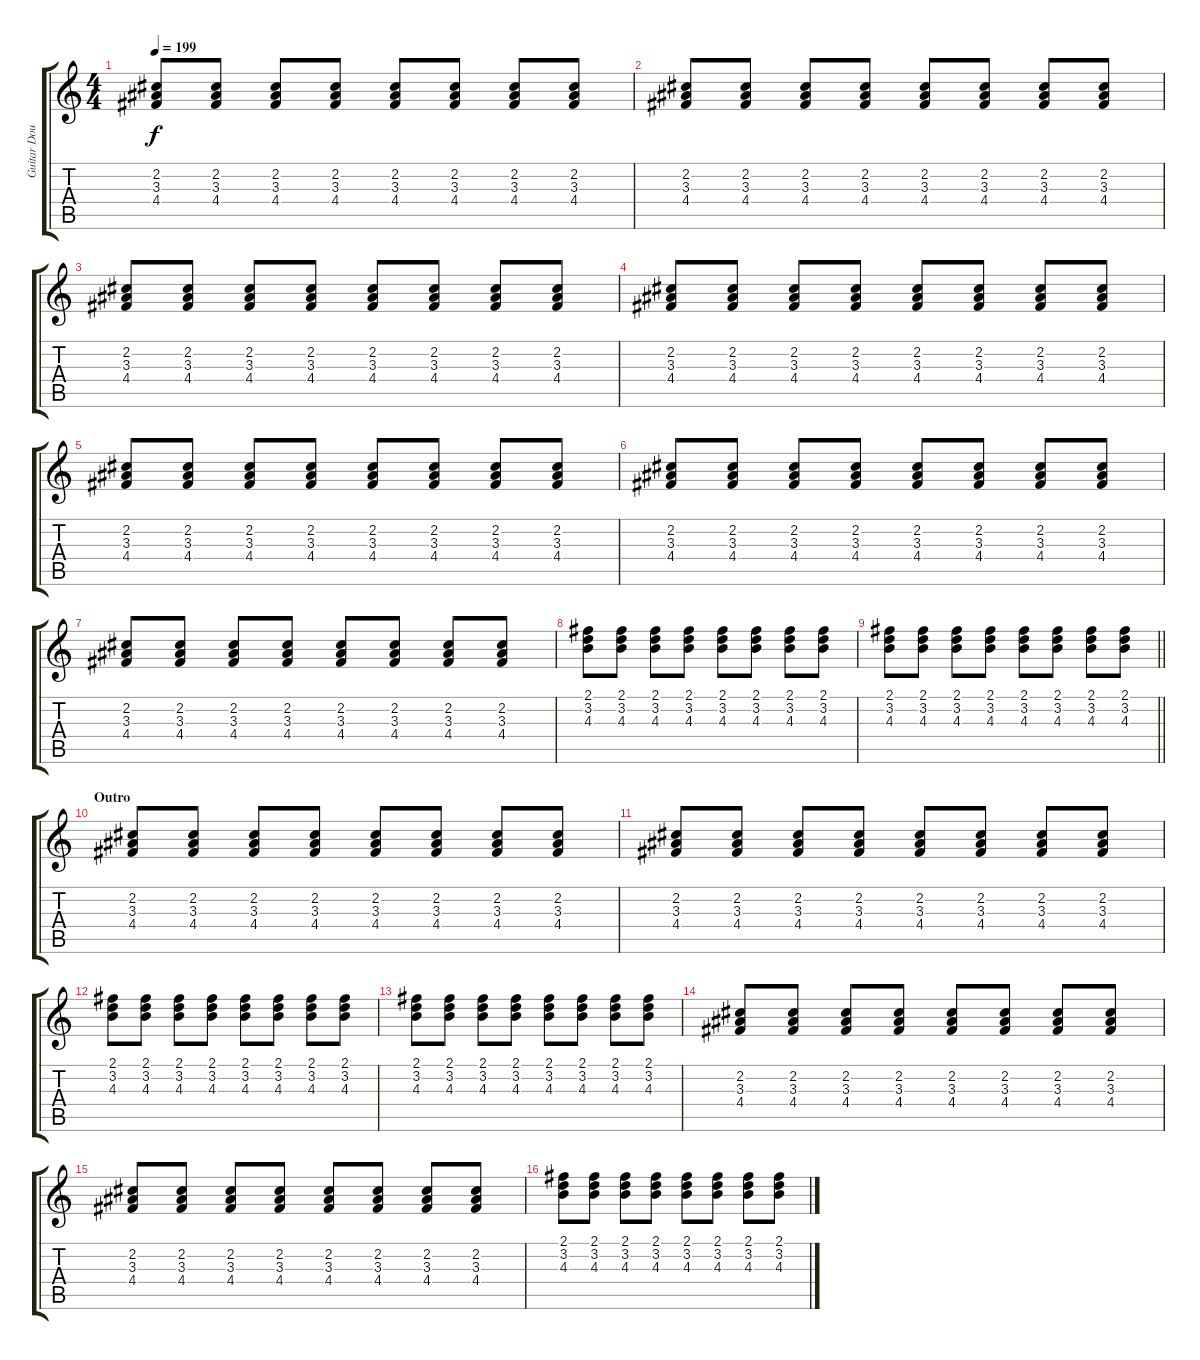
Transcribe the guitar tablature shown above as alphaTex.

\track ("Guitar Doubled" "Guitar Dou") {instrument electricguitarmuted}
\staff {score tabs}
\tuning (E4 B3 G3 D3 A2 E2) {hide}
\ts (4 4)
\tempo 199
\clef g2
\ks c
(2.2 3.3 4.4).8{dy f} (2.2 3.3 4.4).8 (2.2 3.3 4.4).8 (2.2 3.3 4.4).8 (2.2 3.3 4.4).8 (2.2 3.3 4.4).8 (2.2 3.3 4.4).8 (2.2 3.3 4.4).8 |
(2.2 3.3 4.4).8 (2.2 3.3 4.4).8 (2.2 3.3 4.4).8 (2.2 3.3 4.4).8 (2.2 3.3 4.4).8 (2.2 3.3 4.4).8 (2.2 3.3 4.4).8 (2.2 3.3 4.4).8 |
(2.2 3.3 4.4).8 (2.2 3.3 4.4).8 (2.2 3.3 4.4).8 (2.2 3.3 4.4).8 (2.2 3.3 4.4).8 (2.2 3.3 4.4).8 (2.2 3.3 4.4).8 (2.2 3.3 4.4).8 |
(2.2 3.3 4.4).8 (2.2 3.3 4.4).8 (2.2 3.3 4.4).8 (2.2 3.3 4.4).8 (2.2 3.3 4.4).8 (2.2 3.3 4.4).8 (2.2 3.3 4.4).8 (2.2 3.3 4.4).8 |
(2.2 3.3 4.4).8 (2.2 3.3 4.4).8 (2.2 3.3 4.4).8 (2.2 3.3 4.4).8 (2.2 3.3 4.4).8 (2.2 3.3 4.4).8 (2.2 3.3 4.4).8 (2.2 3.3 4.4).8 |
(2.2 3.3 4.4).8 (2.2 3.3 4.4).8 (2.2 3.3 4.4).8 (2.2 3.3 4.4).8 (2.2 3.3 4.4).8 (2.2 3.3 4.4).8 (2.2 3.3 4.4).8 (2.2 3.3 4.4).8 |
(2.2 3.3 4.4).8 (2.2 3.3 4.4).8 (2.2 3.3 4.4).8 (2.2 3.3 4.4).8 (2.2 3.3 4.4).8 (2.2 3.3 4.4).8 (2.2 3.3 4.4).8 (2.2 3.3 4.4).8 |
(2.1 3.2 4.3).8 (2.1 3.2 4.3).8 (2.1 3.2 4.3).8 (2.1 3.2 4.3).8 (2.1 3.2 4.3).8 (2.1 3.2 4.3).8 (2.1 3.2 4.3).8 (2.1 3.2 4.3).8 |
\barLineRight lightlight
(2.1 3.2 4.3).8 (2.1 3.2 4.3).8 (2.1 3.2 4.3).8 (2.1 3.2 4.3).8 (2.1 3.2 4.3).8 (2.1 3.2 4.3).8 (2.1 3.2 4.3).8 (2.1 3.2 4.3).8 |
\section ("" "Outro")
(2.2 3.3 4.4).8 (2.2 3.3 4.4).8 (2.2 3.3 4.4).8 (2.2 3.3 4.4).8 (2.2 3.3 4.4).8 (2.2 3.3 4.4).8 (2.2 3.3 4.4).8 (2.2 3.3 4.4).8 |
(2.2 3.3 4.4).8 (2.2 3.3 4.4).8 (2.2 3.3 4.4).8 (2.2 3.3 4.4).8 (2.2 3.3 4.4).8 (2.2 3.3 4.4).8 (2.2 3.3 4.4).8 (2.2 3.3 4.4).8 |
(2.1 3.2 4.3).8 (2.1 3.2 4.3).8 (2.1 3.2 4.3).8 (2.1 3.2 4.3).8 (2.1 3.2 4.3).8 (2.1 3.2 4.3).8 (2.1 3.2 4.3).8 (2.1 3.2 4.3).8 |
(2.1 3.2 4.3).8 (2.1 3.2 4.3).8 (2.1 3.2 4.3).8 (2.1 3.2 4.3).8 (2.1 3.2 4.3).8 (2.1 3.2 4.3).8 (2.1 3.2 4.3).8 (2.1 3.2 4.3).8 |
(2.2 3.3 4.4).8 (2.2 3.3 4.4).8 (2.2 3.3 4.4).8 (2.2 3.3 4.4).8 (2.2 3.3 4.4).8 (2.2 3.3 4.4).8 (2.2 3.3 4.4).8 (2.2 3.3 4.4).8 |
(2.2 3.3 4.4).8 (2.2 3.3 4.4).8 (2.2 3.3 4.4).8 (2.2 3.3 4.4).8 (2.2 3.3 4.4).8 (2.2 3.3 4.4).8 (2.2 3.3 4.4).8 (2.2 3.3 4.4).8 |
(2.1 3.2 4.3).8 (2.1 3.2 4.3).8 (2.1 3.2 4.3).8 (2.1 3.2 4.3).8 (2.1 3.2 4.3).8 (2.1 3.2 4.3).8 (2.1 3.2 4.3).8 (2.1 3.2 4.3).8
